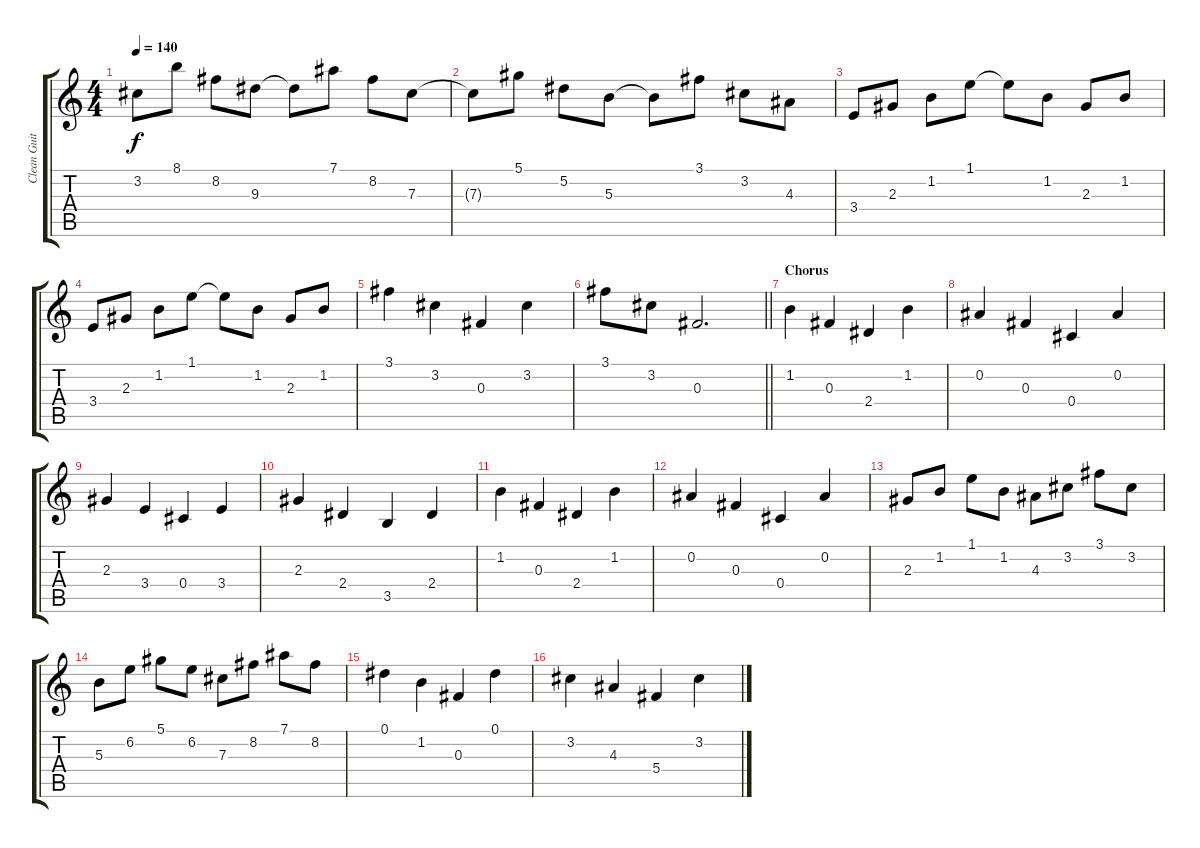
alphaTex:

\track ("Clean Guitar" "Clean Guit") {instrument electricguitarclean}
\staff {score tabs}
\tuning (Eb4 Bb3 Gb3 Db3 Ab2 Eb2) {hide}
\ts (4 4)
\tempo 140
\clef g2
\ks c
3.2{t}.8{dy f} 8.1.8 8.2.8 9.3.8 9.3{t}.8 7.1.8 8.2.8 7.3.8 |
7.3{t}.8 5.1.8 5.2.8 5.3.8 5.3{t}.8 3.1.8 3.2.8 4.3.8 |
3.4.8 2.3.8 1.2.8 1.1.8 1.1{t}.8 1.2.8 2.3.8 1.2.8 |
3.4.8 2.3.8 1.2.8 1.1.8 1.1{t}.8 1.2.8 2.3.8 1.2.8 |
3.1.4 3.2.4 0.3.4 3.2.4 |
\barLineRight lightlight
3.1.8 3.2.8 0.3.2{d} |
\section ("" "Chorus")
1.2.4 0.3.4 2.4.4 1.2.4 |
0.2.4 0.3.4 0.4.4 0.2.4 |
2.3.4 3.4.4 0.4.4 3.4.4 |
2.3.4 2.4.4 3.5.4 2.4.4 |
1.2.4 0.3.4 2.4.4 1.2.4 |
0.2.4 0.3.4 0.4.4 0.2.4 |
2.3.8 1.2.8 1.1.8 1.2.8 4.3.8 3.2.8 3.1.8 3.2.8 |
5.3.8 6.2.8 5.1.8 6.2.8 7.3.8 8.2.8 7.1.8 8.2.8 |
0.1.4 1.2.4 0.3.4 0.1.4 |
3.2.4 4.3.4 5.4.4 3.2.4
